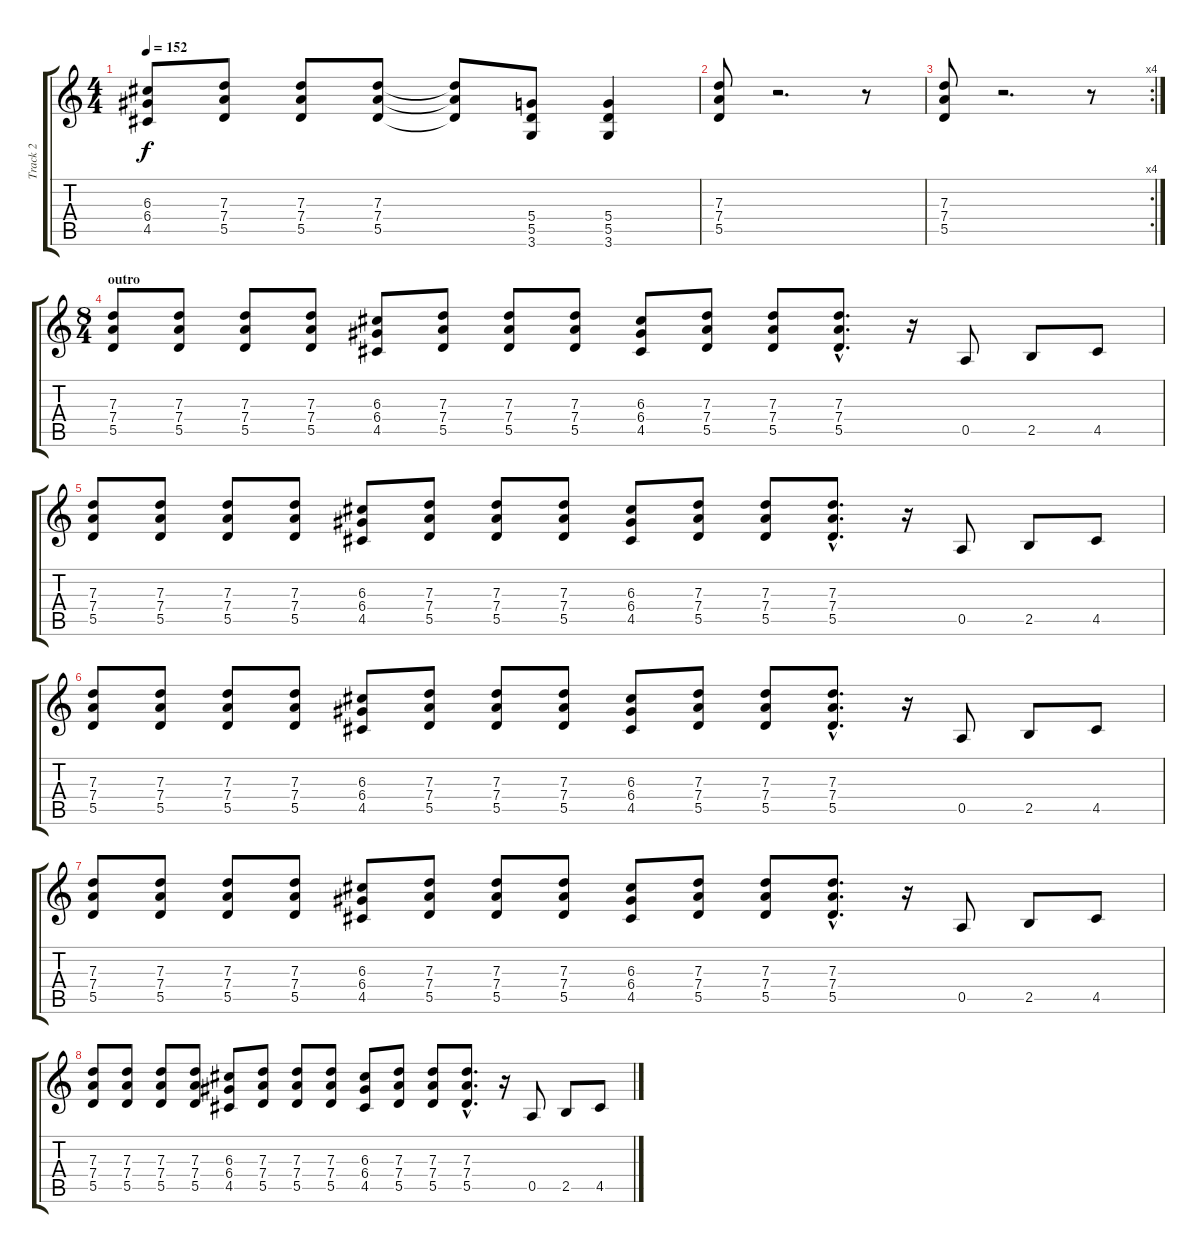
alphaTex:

\track ("Track 2" "Track 2") {instrument distortionguitar}
\staff {score tabs}
\tuning (E4 B3 G3 D3 A2 E2) {hide}
\ts (4 4)
\tempo 152
\clef g2
\ks c
(6.3 6.4 4.5).8{dy f} (7.3 7.4 5.5).8 (7.3 7.4 5.5).8 (7.3 7.4 5.5).8 (7.3{t} 7.4{t} 5.5{t}).8 (5.4 5.5 3.6).8 (5.4 5.5 3.6).4 |
(7.3 7.4 5.5).8 r.2{d} r.8 |
\rc 4
(7.3 7.4 5.5).8 r.2{d} r.8 |
\ts (8 4)
\section ("" "outro")
(7.3 7.4 5.5).8 (7.3 7.4 5.5).8 (7.3 7.4 5.5).8 (7.3 7.4 5.5).8 (6.3 6.4 4.5).8 (7.3 7.4 5.5).8 (7.3 7.4 5.5).8 (7.3 7.4 5.5).8 (6.3 6.4 4.5).8 (7.3 7.4 5.5).8 (7.3 7.4 5.5).8 (7.3{hac} 7.4{hac} 5.5{hac}).8{d} r.16 0.5.8 2.5.8 4.5.8 |
(7.3 7.4 5.5).8 (7.3 7.4 5.5).8 (7.3 7.4 5.5).8 (7.3 7.4 5.5).8 (6.3 6.4 4.5).8 (7.3 7.4 5.5).8 (7.3 7.4 5.5).8 (7.3 7.4 5.5).8 (6.3 6.4 4.5).8 (7.3 7.4 5.5).8 (7.3 7.4 5.5).8 (7.3{hac} 7.4{hac} 5.5{hac}).8{d} r.16 0.5.8 2.5.8 4.5.8 |
(7.3 7.4 5.5).8{volume 12} (7.3 7.4 5.5).8 (7.3 7.4 5.5).8 (7.3 7.4 5.5).8 (6.3 6.4 4.5).8 (7.3 7.4 5.5).8 (7.3 7.4 5.5).8 (7.3 7.4 5.5).8 (6.3 6.4 4.5).8 (7.3 7.4 5.5).8 (7.3 7.4 5.5).8 (7.3{hac} 7.4{hac} 5.5{hac}).8{d} r.16 0.5.8 2.5.8 4.5.8 |
(7.3 7.4 5.5).8 (7.3 7.4 5.5).8 (7.3 7.4 5.5).8 (7.3 7.4 5.5).8 (6.3 6.4 4.5).8 (7.3 7.4 5.5).8 (7.3 7.4 5.5).8 (7.3 7.4 5.5).8 (6.3 6.4 4.5).8 (7.3 7.4 5.5).8 (7.3 7.4 5.5).8 (7.3{hac} 7.4{hac} 5.5{hac}).8{d} r.16 0.5.8 2.5.8 4.5.8 |
(7.3 7.4 5.5).8 (7.3 7.4 5.5).8 (7.3 7.4 5.5).8 (7.3 7.4 5.5).8 (6.3 6.4 4.5).8 (7.3 7.4 5.5).8 (7.3 7.4 5.5).8 (7.3 7.4 5.5).8 (6.3 6.4 4.5).8 (7.3 7.4 5.5).8 (7.3 7.4 5.5).8 (7.3{hac} 7.4{hac} 5.5{hac}).8{d} r.16 0.5.8 2.5.8 4.5.8
